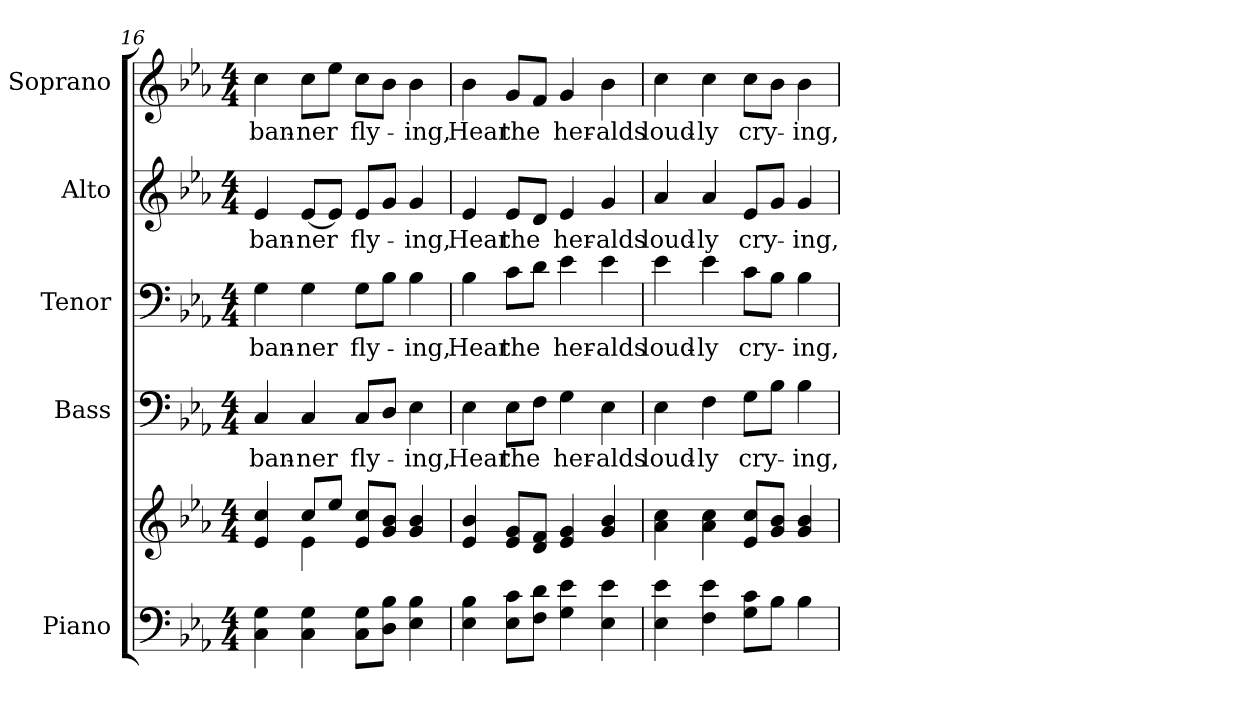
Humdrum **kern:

**kern	**kern	**kern	**text	**kern	**text	**kern	**text	**kern	**text
*part5	*part5	*part4	*part4	*part3	*part3	*part2	*part2	*part1	*part1
*staff6	*staff5	*staff4	*staff4	*staff3	*staff3	*staff2	*staff2	*staff1	*staff1
*I"Piano	*	*I"Bass	*	*I"Tenor	*	*I"Alto	*	*I"Soprano	*
*I'Pno.	*	*I'B.	*	*I'T.	*	*I'A.	*	*I'S.	*
!!LO:PB:g=z
*clefF4	*clefG2	*clefF4	*	*clefF4	*	*clefG2	*	*clefG2	*
*k[b-e-a-]	*k[b-e-a-]	*k[b-e-a-]	*	*k[b-e-a-]	*	*k[b-e-a-]	*	*k[b-e-a-]	*
*E-:	*E-:	*E-:	*	*E-:	*	*E-:	*	*E-:	*
*M4/4	*M4/4	*M4/4	*	*M4/4	*	*M4/4	*	*M4/4	*
=16	=16	=16	=16	=16	=16	=16	=16	=16	=16
*	*^	*	*	*	*	*	*	*	*
!	!	!	!	!LO:LY:b:color=#000000	!	!	!	!	!	!
!	!	!	!	!	!	!LO:LY:b:color=#000000	!	!	!	!
!	!	!	!	!	!	!	!	!LO:LY:b:color=#000000	!	!
!	!	!	!	!	!	!	!	!	!	!LO:LY:b:color=#000000
4Ci\ 4Gi	4e-i/ 4cci	4ryy	4Ci/	ban-	4Gi\	ban-	4e-i/	ban-	4cci\	ban-
!	!	!	!	!LO:LY:b:color=#000000	!	!	!	!	!	!
!	!	!	!	!	!	!LO:LY:b:color=#000000	!	!	!	!
!	!	!	!	!	!	!	!	!LO:LY:b:color=#000000	!	!
!	!	!	!	!	!	!	!	!	!	!LO:LY:b:color=#000000
4Ci\ 4Gi	8cci/L	4e-i\	4Ci/	-ner	4Gi\	-ner	[<8e-i/L	-ner	8cci\L	-ner
.	8ee-i/J	.	.	.	.	.	8e-i/J]	.	8ee-i\J	.
!	!	!	!	!LO:LY:b:color=#000000	!	!	!	!	!	!
!	!	!	!	!	!	!LO:LY:b:color=#000000	!	!	!	!
!	!	!	!	!	!	!	!	!LO:LY:b:color=#000000	!	!
!	!	!	!	!	!	!	!	!	!	!LO:LY:b:color=#000000
8Ci\ 8GiL	8e-i/ 8cciL	2ryy	8Ci/L	fly-	8Gi\L	fly-	8e-i/L	fly-	8cci\L	fly-
8Di\ 8B-iJ	8gi/ 8b-iJ	.	8Di/J	.	8B-i\J	.	8gi/J	.	8b-i\J	.
!	!	!	!	!LO:LY:b:color=#000000	!	!	!	!	!	!
!	!	!	!	!	!	!LO:LY:b:color=#000000	!	!	!	!
!	!	!	!	!	!	!	!	!LO:LY:b:color=#000000	!	!
!	!	!	!	!	!	!	!	!	!	!LO:LY:b:color=#000000
4E-i\ 4B-i	4gi/ 4b-i	.	4E-i\	-ing,	4B-i\	-ing,	4gi/	-ing,	4b-i\	-ing,
*	*v	*v	*	*	*	*	*	*	*	*
=17	=17	=17	=17	=17	=17	=17	=17	=17	=17
!	!	!	!LO:LY:b:color=#000000	!	!	!	!	!	!
!	!	!	!	!	!LO:LY:b:color=#000000	!	!	!	!
!	!	!	!	!	!	!	!LO:LY:b:color=#000000	!	!
!	!	!	!	!	!	!	!	!	!LO:LY:b:color=#000000
4E-i\ 4B-i	4e-i/ 4b-i	4E-i\	Hear	4B-i\	Hear	4e-i/	Hear	4b-i\	Hear
!	!	!	!LO:LY:b:color=#000000	!	!	!	!	!	!
!	!	!	!	!	!LO:LY:b:color=#000000	!	!	!	!
!	!	!	!	!	!	!	!LO:LY:b:color=#000000	!	!
!	!	!	!	!	!	!	!	!	!LO:LY:b:color=#000000
8E-i\ 8ciL	8e-i/ 8giL	8E-i\L	the	8ci\L	the	8e-i/L	the	8gi/L	the
8Fi\ 8diJ	8di/ 8fiJ	8Fi\J	.	8di\J	.	8di/J	.	8fi/J	.
!	!	!	!LO:LY:b:color=#000000	!	!	!	!	!	!
!	!	!	!	!	!LO:LY:b:color=#000000	!	!	!	!
!	!	!	!	!	!	!	!LO:LY:b:color=#000000	!	!
!	!	!	!	!	!	!	!	!	!LO:LY:b:color=#000000
4Gi\ 4e-i	4e-i/ 4gi	4Gi\	her-	4e-i\	her-	4e-i/	her-	4gi/	her-
!	!	!	!LO:LY:b:color=#000000	!	!	!	!	!	!
!	!	!	!	!	!LO:LY:b:color=#000000	!	!	!	!
!	!	!	!	!	!	!	!LO:LY:b:color=#000000	!	!
!	!	!	!	!	!	!	!	!	!LO:LY:b:color=#000000
4E-i\ 4e-i	4gi/ 4b-i	4E-i\	-alds	4e-i\	-alds	4gi/	-alds	4b-i\	-alds
!!LO:PB:g=z
=18	=18	=18	=18	=18	=18	=18	=18	=18	=18
!	!	!	!LO:LY:b:color=#000000	!	!	!	!	!	!
!	!	!	!	!	!LO:LY:b:color=#000000	!	!	!	!
!	!	!	!	!	!	!	!LO:LY:b:color=#000000	!	!
!	!	!	!	!	!	!	!	!	!LO:LY:b:color=#000000
4E-i\ 4e-i	4a-i\ 4cci	4E-i\	loud-	4e-i\	loud-	4a-i/	loud-	4cci\	loud-
!	!	!	!LO:LY:b:color=#000000	!	!	!	!	!	!
!	!	!	!	!	!LO:LY:b:color=#000000	!	!	!	!
!	!	!	!	!	!	!	!LO:LY:b:color=#000000	!	!
!	!	!	!	!	!	!	!	!	!LO:LY:b:color=#000000
4Fi\ 4e-i	4a-i\ 4cci	4Fi\	-ly	4e-i\	-ly	4a-i/	-ly	4cci\	-ly
!	!	!	!LO:LY:b:color=#000000	!	!	!	!	!	!
!	!	!	!	!	!LO:LY:b:color=#000000	!	!	!	!
!	!	!	!	!	!	!	!LO:LY:b:color=#000000	!	!
!	!	!	!	!	!	!	!	!	!LO:LY:b:color=#000000
8Gi\ 8ciL	8e-i/ 8cciL	8Gi\L	cry-	8ci\L	cry-	8e-i/L	cry-	8cci\L	cry-
8B-i\J	8gi/ 8b-iJ	8B-i\J	.	8B-i\J	.	8gi/J	.	8b-i\J	.
!	!	!	!LO:LY:b:color=#000000	!	!	!	!	!	!
!	!	!	!	!	!LO:LY:b:color=#000000	!	!	!	!
!	!	!	!	!	!	!	!LO:LY:b:color=#000000	!	!
!	!	!	!	!	!	!	!	!	!LO:LY:b:color=#000000
4B-i\	4gi/ 4b-i	4B-i\	-ing,	4B-i\	-ing,	4gi/	-ing,	4b-i\	-ing,
=	=	=	=	=	=	=	=	=	=
*-	*-	*-	*-	*-	*-	*-	*-	*-	*-
